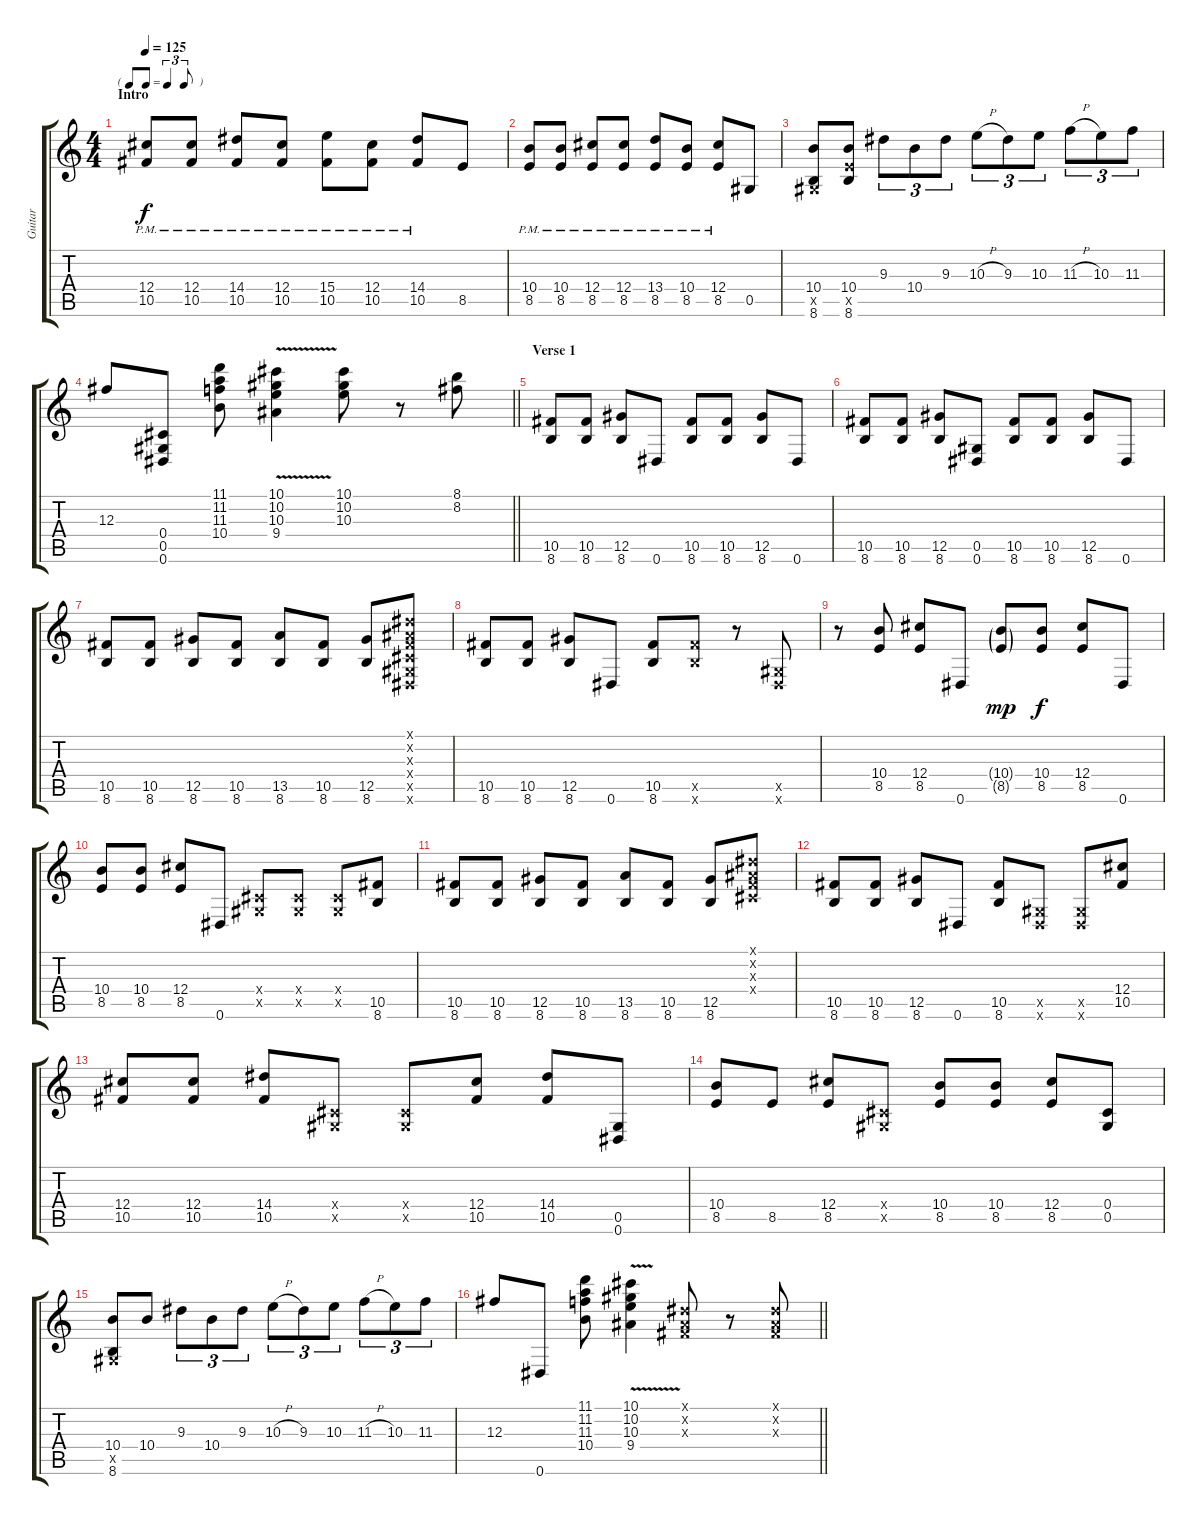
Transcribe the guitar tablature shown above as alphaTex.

\track ("Guitar" "Guitar") {instrument overdrivenguitar}
\staff {score tabs}
\tuning (Eb4 Bb3 Gb3 Db3 Ab2 Eb2) {hide}
\ts (4 4)
\tf triplet8th
\section ("" "Intro")
\tempo 125
\clef g2
\ks c
(12.4 10.5{pm}).8{dy f instrument overdrivenguitar} (12.4 10.5{pm}).8 (14.4 10.5{pm}).8 (12.4 10.5{pm}).8 (15.4 10.5{pm}).8 (12.4 10.5{pm}).8 (14.4 10.5{pm}).8 8.5.8 |
(10.4 8.5{pm}).8 (10.4 8.5{pm}).8 (12.4 8.5{pm}).8 (12.4 8.5{pm}).8 (13.4 8.5{pm}).8 (10.4 8.5{pm}).8 (12.4 8.5{pm}).8 0.5.8 |
(10.4 0.5{x} 8.6).8 (10.4 8.5{x} 8.6).8 9.3.8{tu (3 2)} 10.4.8{tu (3 2)} 9.3.8{tu (3 2)} 10.3{h}.8{tu (3 2)} 9.3.8{tu (3 2)} 10.3.8{tu (3 2)} 11.3{h}.8{tu (3 2)} 10.3.8{tu (3 2)} 11.3.8{tu (3 2)} |
\barLineRight lightlight
12.3.8 (0.4 0.5 0.6).8 (11.1 11.2 11.3 10.4).8 (10.1{v} 10.2{v} 10.3{v} 9.4{v}).4 (10.1 10.2 10.3).8 r.8 (8.1 8.2).8 |
\section ("" "Verse 1")
(10.5 8.6).8 (10.5 8.6).8 (12.5 8.6).8 0.6.8 (10.5 8.6).8 (10.5 8.6).8 (12.5 8.6).8 0.6.8 |
(10.5 8.6).8 (10.5 8.6).8 (12.5 8.6).8 (0.5 0.6).8 (10.5 8.6).8 (10.5 8.6).8 (12.5 8.6).8 0.6.8 |
(10.5 8.6).8 (10.5 8.6).8 (12.5 8.6).8 (10.5 8.6).8 (13.5 8.6).8 (10.5 8.6).8 (12.5 8.6).8 (0.1{x} 0.2{x} 0.3{x} 0.4{x} 0.5{x} 0.6{x}).8 |
(10.5 8.6).8 (10.5 8.6).8 (12.5 8.6).8 0.6.8 (10.5 8.6).8 (10.5{x} 8.6{x}).8 r.8 (0.5{x} 0.6{x}).8 |
r.8 (10.4 8.5).8 (12.4 8.5).8 0.6.8 (10.4{g} 8.5{g}).8{dy mp} (10.4 8.5).8{dy f} (12.4 8.5).8 0.6.8 |
(10.4 8.5).8 (10.4 8.5).8 (12.4 8.5).8 0.6.8 (0.4{x} 0.5{x}).8 (0.4{x} 0.5{x}).8 (0.4{x} 0.5{x}).8 (10.5 8.6).8 |
(10.5 8.6).8 (10.5 8.6).8 (12.5 8.6).8 (10.5 8.6).8 (13.5 8.6).8 (10.5 8.6).8 (12.5 8.6).8 (0.1{x} 0.2{x} 0.3{x} 0.4{x}).8 |
(10.5 8.6).8 (10.5 8.6).8 (12.5 8.6).8 0.6.8 (10.5 8.6).8 (0.5{x} 0.6{x}).8 (0.5{x} 0.6{x}).8 (12.4 10.5).8 |
(12.4 10.5).8 (12.4 10.5).8 (14.4 10.5).8 (0.4{x} 0.5{x}).8 (0.4{x} 0.5{x}).8 (12.4 10.5).8 (14.4 10.5).8 (0.5 0.6).8 |
(10.4 8.5).8 8.5.8 (12.4 8.5).8 (0.4{x} 0.5{x}).8 (10.4 8.5).8 (10.4 8.5).8 (12.4 8.5).8 (0.4 0.5).8 |
(10.4 0.5{x} 8.6).8 10.4.8 9.3.8{tu (3 2)} 10.4.8{tu (3 2)} 9.3.8{tu (3 2)} 10.3{h}.8{tu (3 2)} 9.3.8{tu (3 2)} 10.3.8{tu (3 2)} 11.3{h}.8{tu (3 2)} 10.3.8{tu (3 2)} 11.3.8{tu (3 2)} |
\barLineRight lightlight
12.3.8 0.6.8 (11.1 11.2 11.3 10.4).8 (10.1{v} 10.2{v} 10.3{v} 9.4{v}).4 (0.1{x} 0.2{x} 0.3{x}).8 r.8 (0.1{x} 0.2{x} 0.3{x}).8
